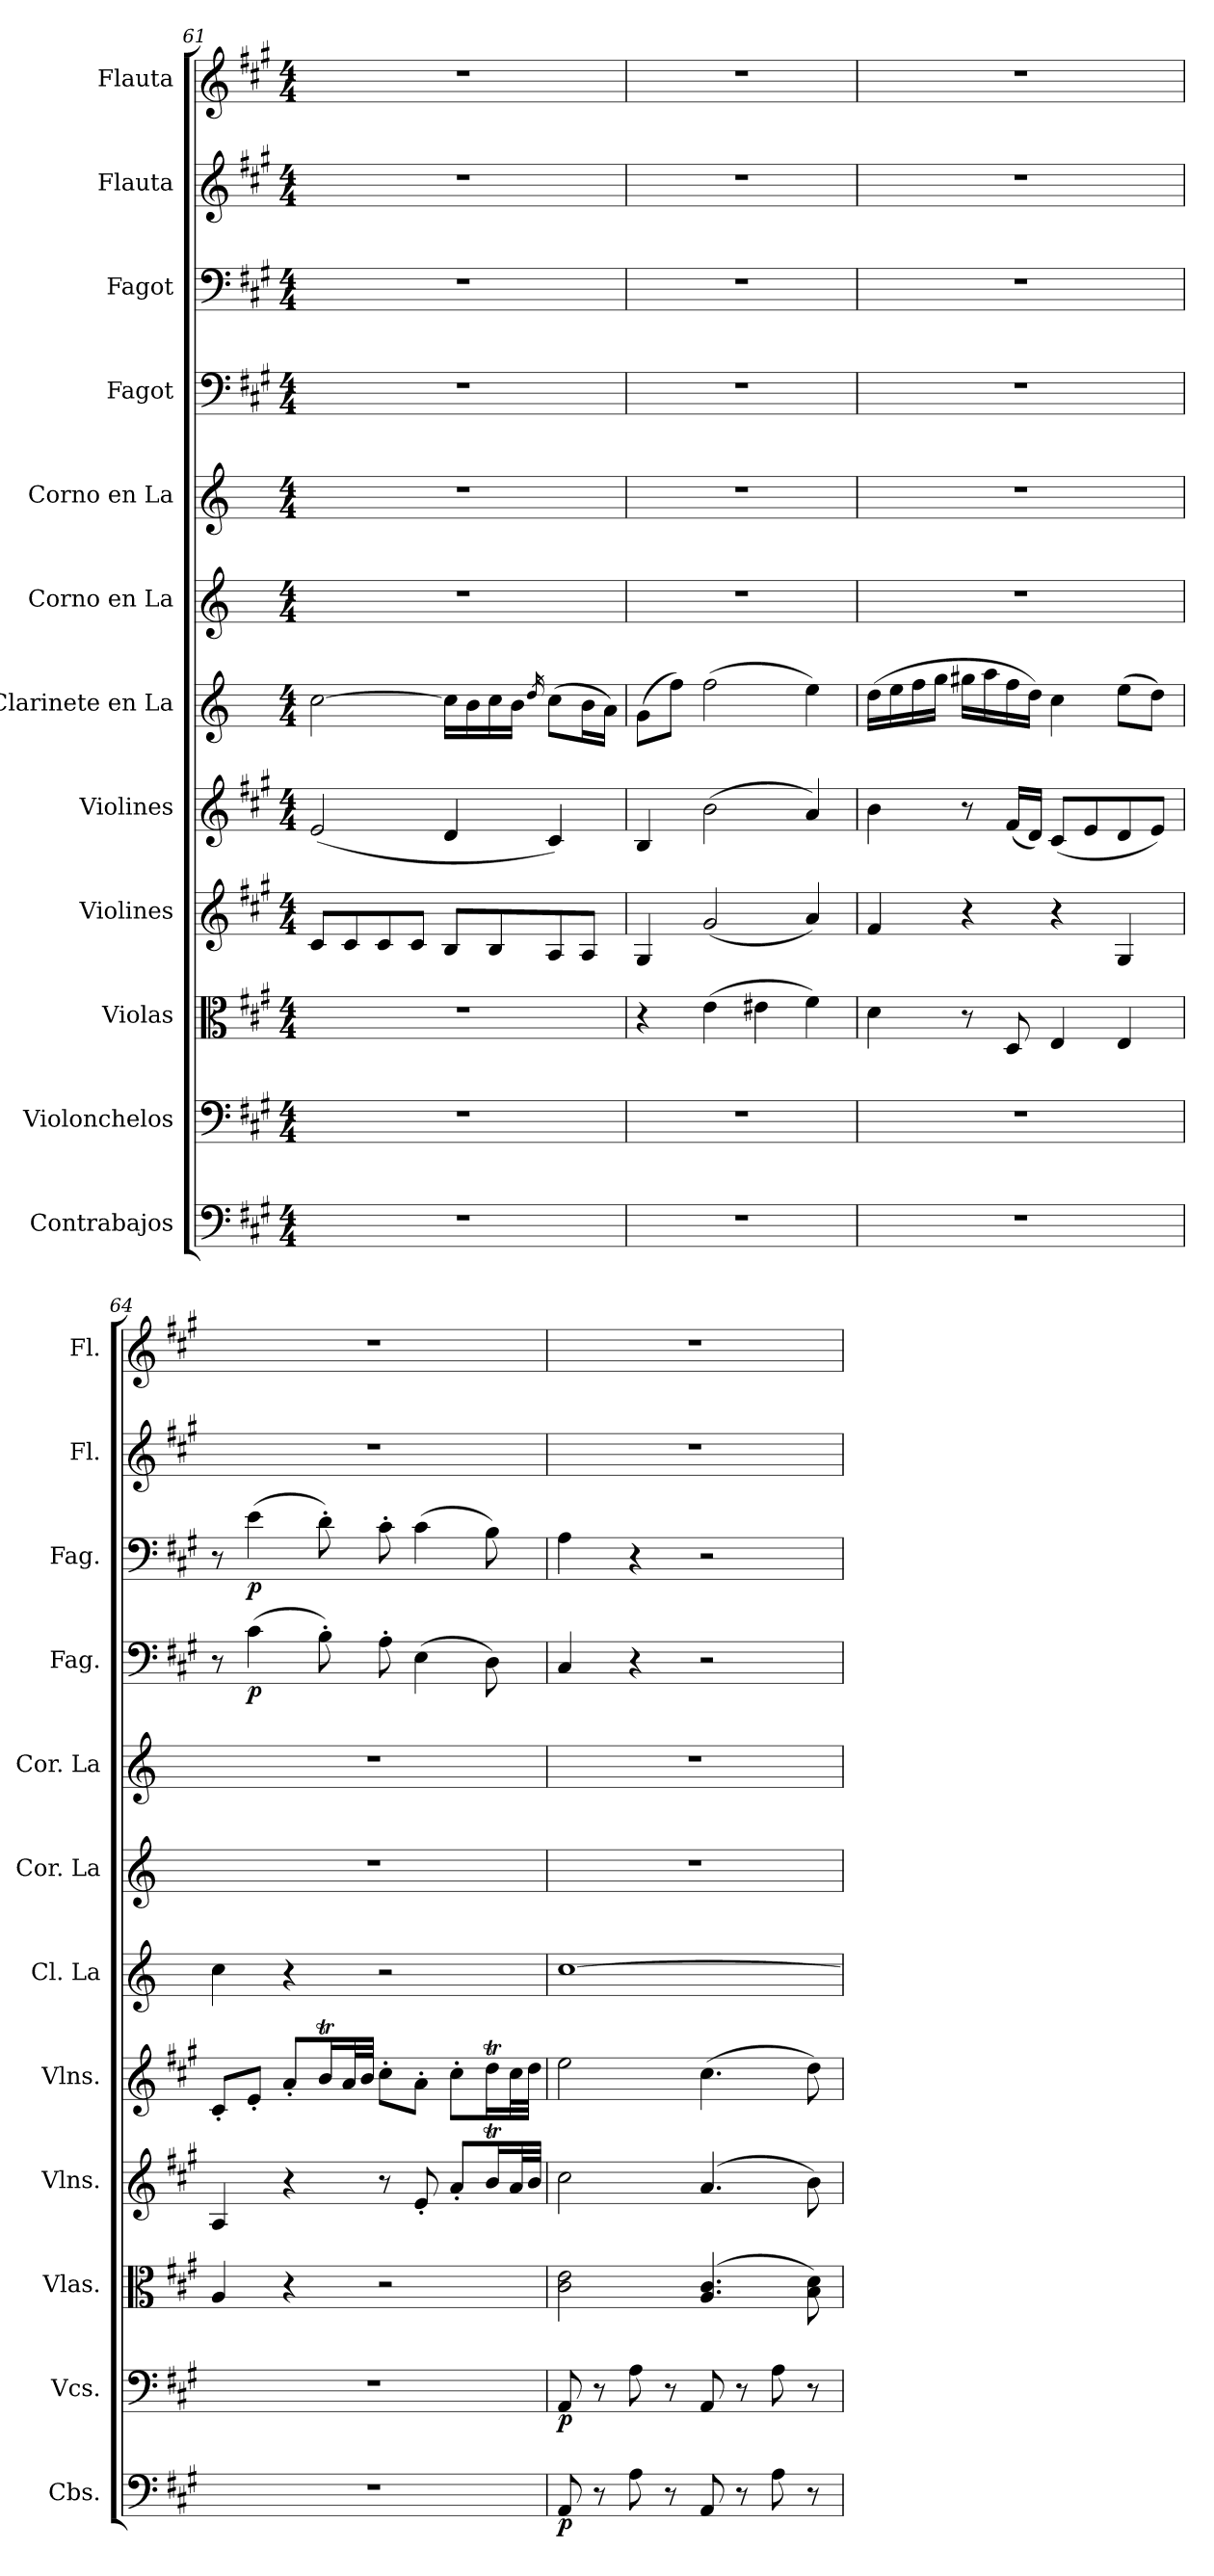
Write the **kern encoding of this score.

**kern	**dynam	**kern	**dynam	**kern	**kern	**kern	**kern	**kern	**kern	**kern	**dynam	**kern	**dynam	**kern	**kern
*part12	*part12	*part11	*part11	*part10	*part9	*part8	*part7	*part6	*part5	*part4	*part4	*part3	*part3	*part2	*part1
*staff12	*staff12	*staff11	*staff11	*staff10	*staff9	*staff8	*staff7	*staff6	*staff5	*staff4	*staff4	*staff3	*staff3	*staff2	*staff1
*I"Contrabajos	*	*I"Violonchelos	*	*I"Violas	*I"Violines	*I"Violines	*I"Clarinete en La	*I"Corno en La	*I"Corno en La	*I"Fagot	*	*I"Fagot	*	*I"Flauta	*I"Flauta
*I'Cbs.	*	*I'Vcs.	*	*I'Vlas.	*I'Vlns.	*I'Vlns.	*I'Cl. La	*I'Cor. La	*I'Cor. La	*I'Fag.	*	*I'Fag.	*	*I'Fl.	*I'Fl.
*clefF4	*	*clefF4	*	*clefC3	*clefG2	*clefG2	*clefG2	*clefG2	*clefG2	*clefF4	*	*clefF4	*	*clefG2	*clefG2
*ITrd7c12	*	*	*	*	*	*	*ITrd2c3	*ITrd2c3	*ITrd2c3	*	*	*	*	*	*
*k[f#c#g#]	*	*k[f#c#g#]	*	*k[f#c#g#]	*k[f#c#g#]	*k[f#c#g#]	*k[f#c#g#]	*k[f#c#g#]	*k[f#c#g#]	*k[f#c#g#]	*	*k[f#c#g#]	*	*k[f#c#g#]	*k[f#c#g#]
*M4/4	*	*M4/4	*	*M4/4	*M4/4	*M4/4	*M4/4	*M4/4	*M4/4	*M4/4	*	*M4/4	*	*M4/4	*M4/4
=61	=61	=61	=61	=61	=61	=61	=61	=61	=61	=61	=61	=61	=61	=61	=61
1r	.	1r	.	1r	8c#/L	(<2e/	[2a\	1r	1r	1r	.	1r	.	1r	1r
.	.	.	.	.	8c#/	.	.	.	.	.	.	.	.	.	.
.	.	.	.	.	8c#/	.	.	.	.	.	.	.	.	.	.
.	.	.	.	.	8c#/J	.	.	.	.	.	.	.	.	.	.
.	.	.	.	.	8B/L	4d/	16a\LL]	.	.	.	.	.	.	.	.
.	.	.	.	.	.	.	16g#\	.	.	.	.	.	.	.	.
.	.	.	.	.	8B/	.	16a\	.	.	.	.	.	.	.	.
.	.	.	.	.	.	.	16g#\JJ	.	.	.	.	.	.	.	.
.	.	.	.	.	.	.	16qb/	.	.	.	.	.	.	.	.
.	.	.	.	.	8A/	4c#/)	(>8a\L	.	.	.	.	.	.	.	.
.	.	.	.	.	8A/J	.	16g#\L	.	.	.	.	.	.	.	.
.	.	.	.	.	.	.	16f#\JJ)	.	.	.	.	.	.	.	.
=62	=62	=62	=62	=62	=62	=62	=62	=62	=62	=62	=62	=62	=62	=62	=62
1r	.	1r	.	4r	4G#/	4B/	(>8e\L	1r	1r	1r	.	1r	.	1r	1r
.	.	.	.	.	.	.	8dd\J)	.	.	.	.	.	.	.	.
.	.	.	.	(>4e\	(<2g#/	(>2b\	(>2dd\	.	.	.	.	.	.	.	.
.	.	.	.	4e#X\	.	.	.	.	.	.	.	.	.	.	.
.	.	.	.	4f#\)	4a/)	4a/)	4cc#\)	.	.	.	.	.	.	.	.
=63	=63	=63	=63	=63	=63	=63	=63	=63	=63	=63	=63	=63	=63	=63	=63
1r	.	1r	.	4d\	4f#/	4b\	(>16b\LL	1r	1r	1r	.	1r	.	1r	1r
.	.	.	.	.	.	.	16cc#\	.	.	.	.	.	.	.	.
.	.	.	.	.	.	.	16dd\	.	.	.	.	.	.	.	.
.	.	.	.	.	.	.	16ee\JJ	.	.	.	.	.	.	.	.
.	.	.	.	8r	4r	8r	16ee#X\LL	.	.	.	.	.	.	.	.
.	.	.	.	.	.	.	16ff#\	.	.	.	.	.	.	.	.
.	.	.	.	8D/	.	(<16f#/LL	16dd\	.	.	.	.	.	.	.	.
.	.	.	.	.	.	16d/JJ)	16b\JJ)	.	.	.	.	.	.	.	.
.	.	.	.	4E/	4r	(<8c#/L	4a\	.	.	.	.	.	.	.	.
.	.	.	.	.	.	8e/	.	.	.	.	.	.	.	.	.
.	.	.	.	4E/	4G#/	8d/	(>8cc#\L	.	.	.	.	.	.	.	.
.	.	.	.	.	.	8e/J)	8b\J)	.	.	.	.	.	.	.	.
=64	=64	=64	=64	=64	=64	=64	=64	=64	=64	=64	=64	=64	=64	=64	=64
1r	.	1r	.	4A/	4A/	8c#'/L	4a\	1r	1r	8r	.	8r	.	1r	1r
!	!	!	!	!	!	!	!	!	!	!	!LO:DY:b	!	!LO:DY:b	!	!
.	.	.	.	.	.	8e'/J	.	.	.	(>4c#\	p	(>4e\	p	.	.
.	.	.	.	4r	4r	8a'/L	4r	.	.	.	.	.	.	.	.
.	.	.	.	.	.	16bT/L	.	.	.	8B'\)	.	8d'\)	.	.	.
.	.	.	.	.	.	32a/L	.	.	.	.	.	.	.	.	.
.	.	.	.	.	.	32b/JJJ	.	.	.	.	.	.	.	.	.
.	.	.	.	2r	8r	8cc#'\L	2r	.	.	8A'\	.	8c#'\	.	.	.
.	.	.	.	.	8e'/	8a'\J	.	.	.	(>4E\	.	(>4c#\	.	.	.
.	.	.	.	.	8a'/L	8cc#'\L	.	.	.	.	.	.	.	.	.
.	.	.	.	.	16bT/L	16ddT\L	.	.	.	8D\)	.	8B\)	.	.	.
.	.	.	.	.	32a/L	32cc#\L	.	.	.	.	.	.	.	.	.
.	.	.	.	.	32b/JJJ	32dd\JJJ	.	.	.	.	.	.	.	.	.
=65	=65	=65	=65	=65	=65	=65	=65	=65	=65	=65	=65	=65	=65	=65	=65
!	!LO:DY:b	!	!LO:DY:b	!	!	!	!	!	!	!	!	!	!	!	!
8AAA/	p	8AA/	p	2c#\ 2e\	2cc#\	2ee\	[1a	1r	1r	4C#/	.	4A\	.	1r	1r
8r	.	8r	.	.	.	.	.	.	.	.	.	.	.	.	.
8AA\	.	8A\	.	.	.	.	.	.	.	4r	.	4r	.	.	.
8r	.	8r	.	.	.	.	.	.	.	.	.	.	.	.	.
8AAA/	.	8AA/	.	(>4.A/ 4.c#/	(>4.a/	(>4.cc#\	.	.	.	2r	.	2r	.	.	.
8r	.	8r	.	.	.	.	.	.	.	.	.	.	.	.	.
8AA\	.	8A\	.	.	.	.	.	.	.	.	.	.	.	.	.
8r	.	8r	.	8B\ 8d\)	8b\)	8dd\)	.	.	.	.	.	.	.	.	.
=	=	=	=	=	=	=	=	=	=	=	=	=	=	=	=
*-	*-	*-	*-	*-	*-	*-	*-	*-	*-	*-	*-	*-	*-	*-	*-
